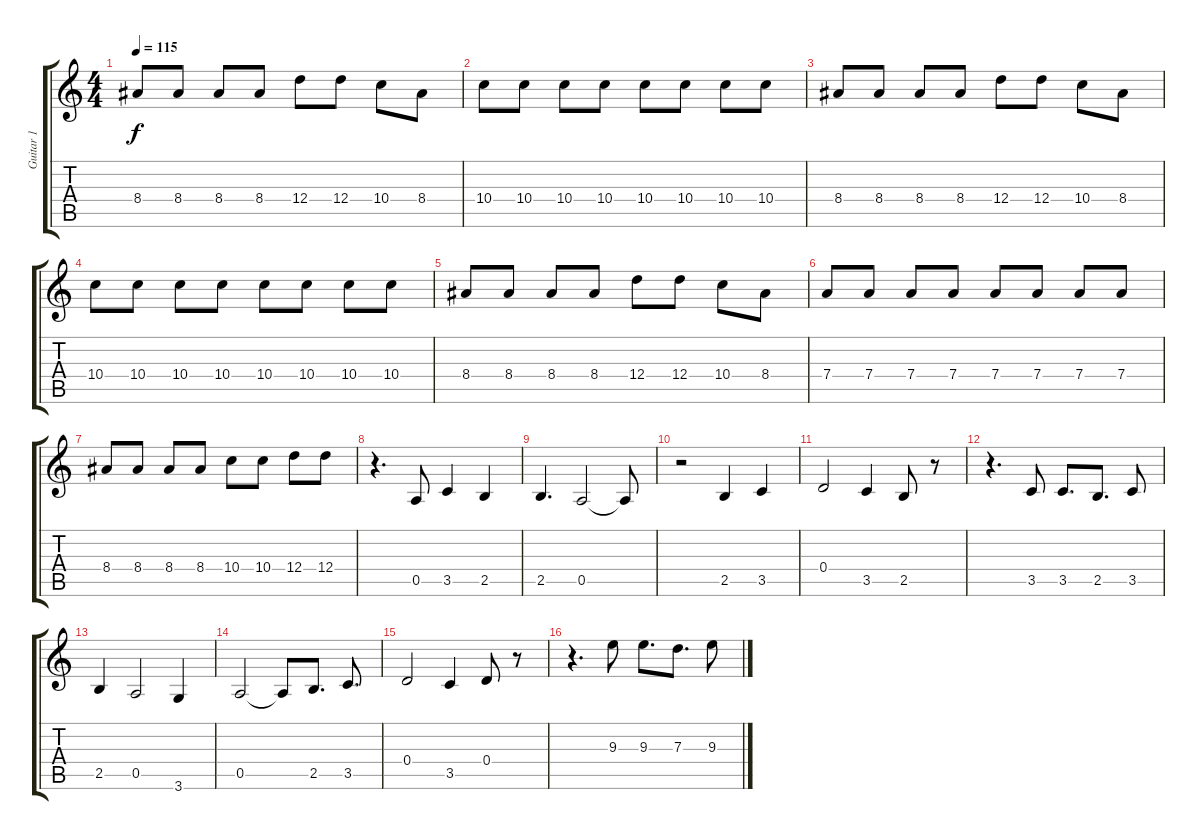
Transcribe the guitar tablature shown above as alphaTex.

\track ("Guitar 1" "Guitar 1") {instrument distortionguitar}
\staff {score tabs}
\tuning (E4 B3 G3 D3 A2 E2) {hide}
\ts (4 4)
\tempo 115
\clef g2
\ks c
8.4.8{dy f} 8.4.8 8.4.8 8.4.8 12.4.8 12.4.8 10.4.8 8.4.8 |
10.4.8 10.4.8 10.4.8 10.4.8 10.4.8 10.4.8 10.4.8 10.4.8 |
8.4.8 8.4.8 8.4.8 8.4.8 12.4.8 12.4.8 10.4.8 8.4.8 |
10.4.8 10.4.8 10.4.8 10.4.8 10.4.8 10.4.8 10.4.8 10.4.8 |
8.4.8 8.4.8 8.4.8 8.4.8 12.4.8 12.4.8 10.4.8 8.4.8 |
7.4.8 7.4.8 7.4.8 7.4.8 7.4.8 7.4.8 7.4.8 7.4.8 |
8.4.8 8.4.8 8.4.8 8.4.8 10.4.8 10.4.8 12.4.8 12.4.8 |
r.4{d} 0.5.8 3.5.4 2.5.4 |
2.5.4{d} 0.5.2 0.5{t}.8 |
r.2 2.5.4 3.5.4 |
0.4.2 3.5.4 2.5.8 r.8 |
r.4{d} 3.5.8 3.5.8{d} 2.5.8{d} 3.5.8 |
2.5.4 0.5.2 3.6.4 |
0.5.2 0.5{t}.8 2.5.8{d} 3.5.8{d} |
0.4.2 3.5.4 0.4.8 r.8 |
r.4{d} 9.3.8 9.3.8{d} 7.3.8{d} 9.3.8
